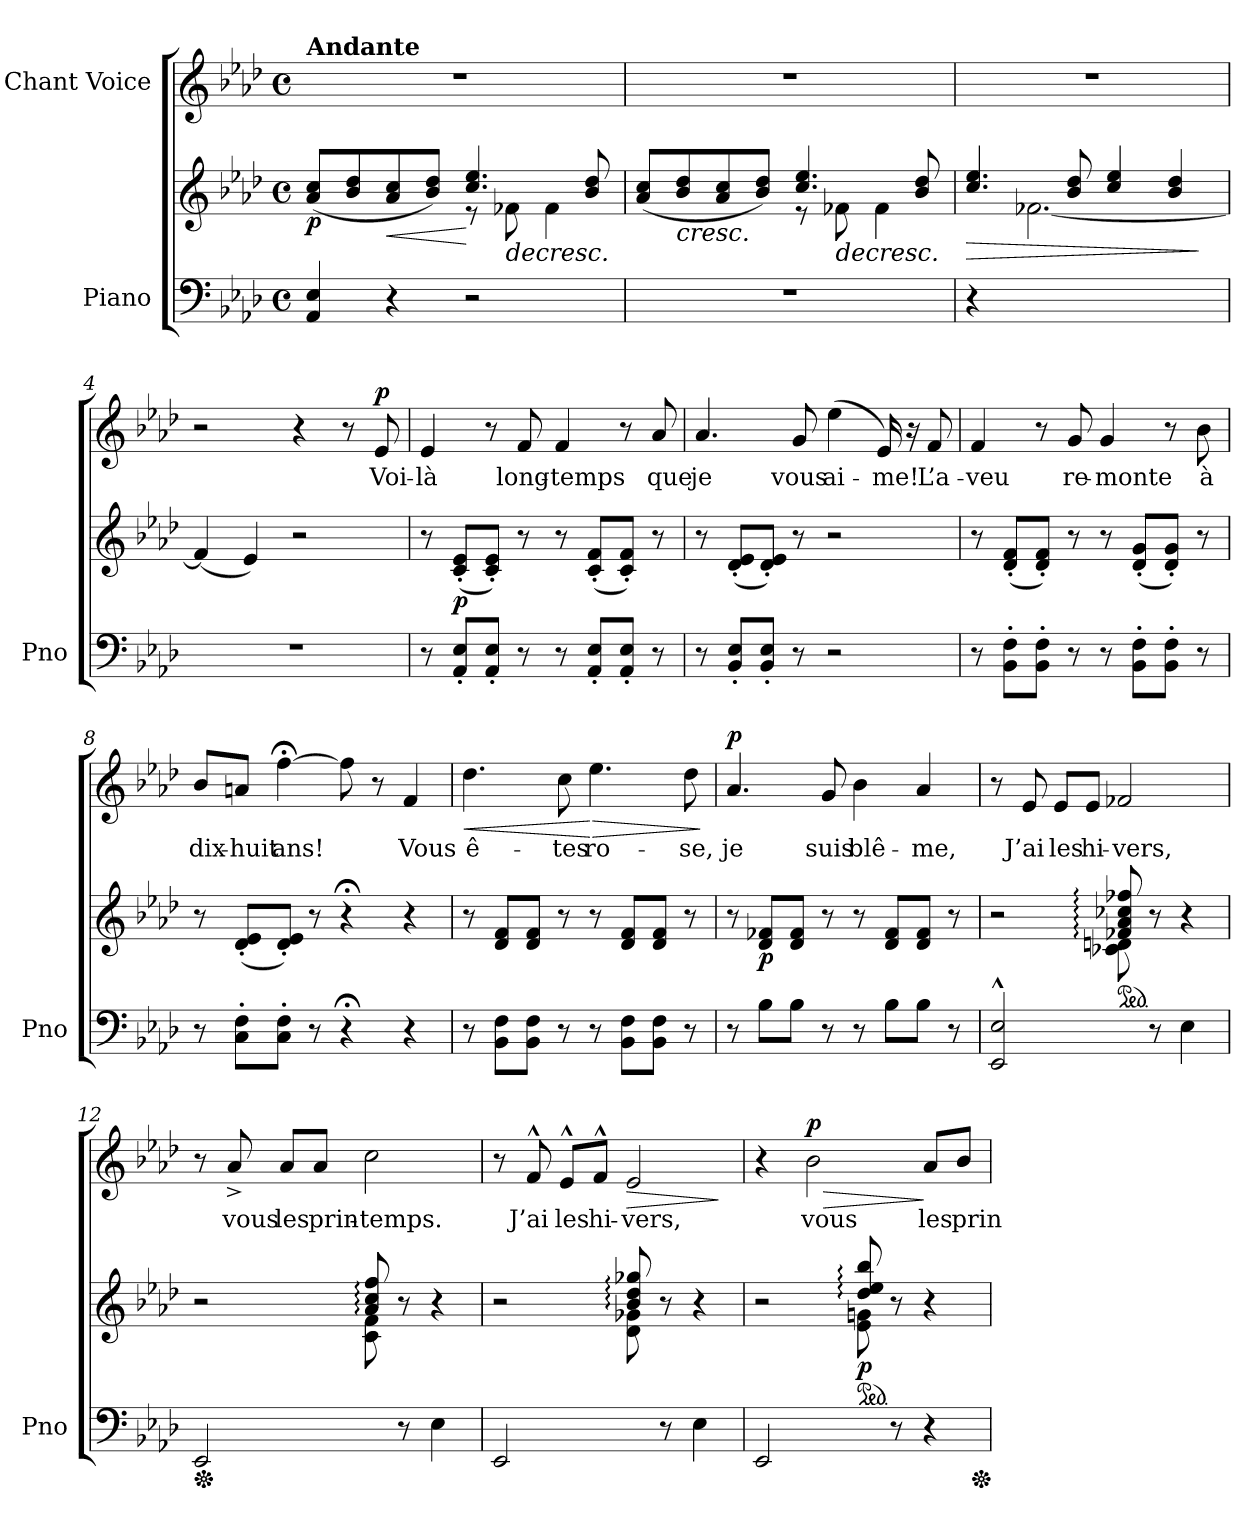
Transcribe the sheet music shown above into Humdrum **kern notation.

**kern	**kern	**dynam	**kern	**text	**dynam
*part2	*part2	*part2	*part1	*part1	*part1
*staff3	*staff2	*staff2/3	*staff1	*staff1	*staff1
*I"Piano	*	*	*I"Chant Voice	*	*
*I'Pno	*	*	*	*	*
*clefF4	*clefG2	*	*clefG2	*	*
*k[b-e-a-d-]	*k[b-e-a-d-]	*	*k[b-e-a-d-]	*	*
*M4/4	*M4/4	*	*M4/4	*	*
*met(c)	*met(c)	*	*met(c)	*	*
=1	=1	=1	=1	=1	=1
*	*^	*	*	*	*
!	!	!	!	!LO:TX:a:B:t=Andante	!	!
!	!	!	!LO:DY:b	!	!	!
4AA-/ 4E-/	(<8a-/ 8cc/L	2ryy	p	1r	.	.
.	8b-/ 8dd-/	.	.	.	.	.
!	!	!	!LO:HP:b	!	!	!
4r	8a-/ 8cc/	.	<	.	.	.
.	8b-/ 8dd-/J)	.	.	.	.	.
2r	4.cc/ 4.ee-/	8r	[	.	.	.
!	!	!	!LO:HP:b	!	!	!
.	.	8f-X\	>	.	.	.
.	.	4f-\	.	.	.	.
.	8b-/ 8dd-/	.	.	.	.	.
=2	=2	=2	=2	=2	=2	=2
1r	(<8a-/ 8cc/L	2ryy	.	1r	.	.
!	!	!	!LO:HP:b	!	!	!
.	8b-/ 8dd-/	.	<	.	.	.
.	8a-/ 8cc/	.	.	.	.	.
.	8b-/ 8dd-/J)	.	.	.	.	.
.	4.cc/ 4.ee-/	8r	]	.	.	.
!	!	!	!LO:HP:b	!	!	!
.	.	8f-X\	>	.	.	.
.	.	4f-\	.	.	.	.
.	8b-/ 8dd-/	.	.	.	.	.
*	*v	*v	*	*	*	*
.	.	[	.	.	.
=3	=3	=3	=3	=3	=3
!	!	!LO:HP:b	!	!	!
*	*^	*	*	*	*
4r	4.cc/ 4.ee-/	4ryy	>	1r	.	.
2.ryy	.	[2.f-X\	.	.	.	.
.	8b-/ 8dd-/	.	.	.	.	.
.	4cc/ 4ee-/	.	.	.	.	.
.	4b-/ 4dd-/	.	.	.	.	.
*	*v	*v	*	*	*	*
.	.	]	.	.	.
!!LO:LB:g=z
=4	=4	=4	=4	=4	=4
1r	(<4f-/]	.	2r	.	.
.	4e-/)	.	.	.	.
.	2r	.	4r	.	.
.	.	.	8r	.	.
!	!	!	!	!LO:LY:b	!LO:DY:a
.	.	.	8e-/	Voi-	p
=5	=5	=5	=5	=5	=5
!	!	!	!	!LO:LY:b	!
8r	8r	.	4e-/	-là	.
!	!	!LO:DY:b	!	!	!
8AA-/' 8E-/'L	(<8c/' 8e-/'L	p	.	.	.
8AA-/' 8E-/'J	8c/' 8e-/'J)	.	8r	.	.
!	!	!	!	!LO:LY:b	!
8r	8r	.	8f/	long-	.
!	!	!	!	!LO:LY:b	!
8r	8r	.	4f/	-temps	.
8AA-/' 8E-/'L	(<8c/' 8f/'L	.	.	.	.
8AA-/' 8E-/'J	8c/' 8f/'J)	.	8r	.	.
!	!	!	!	!LO:LY:b	!
8r	8r	.	8a-/	que	.
=6	=6	=6	=6	=6	=6
!	!	!	!	!LO:LY:b	!
8r	8r	.	4.a-/	je	.
8BB-/' 8E-/'L	(<8d-/' 8e-/'L	.	.	.	.
8BB-/' 8E-/'J	8d-/' 8e-/'J)	.	.	.	.
!	!	!	!	!LO:LY:b	!
8r	8r	.	8g/	vous	.
!	!	!	!	!LO:LY:b	!
2r	2r	.	(>4ee-\	ai-	.
!	!	!	!	!LO:LY:b	!
.	.	.	16e-/)	-me!	.
.	.	.	16r	.	.
!	!	!	!	!LO:LY:b	!
.	.	.	8f/	L’a-	.
=7	=7	=7	=7	=7	=7
!	!	!	!	!LO:LY:b	!
8r	8r	.	4f/	-veu	.
8BB-\' 8F\'L	(<8d-/' 8f/'L	.	.	.	.
8BB-\' 8F\'J	8d-/' 8f/'J)	.	8r	.	.
!	!	!	!	!LO:LY:b	!
8r	8r	.	8g/	re-	.
!	!	!	!	!LO:LY:b	!
8r	8r	.	4g/	-monte	.
8BB-\' 8F\'L	(<8d-/' 8g/'L	.	.	.	.
8BB-\' 8F\'J	8d-/' 8g/'J)	.	8r	.	.
!	!	!	!	!LO:LY:b	!
8r	8r	.	8b-\	à	.
!!LO:LB:g=z
=8	=8	=8	=8	=8	=8
!	!	!	!	!LO:LY:b	!
8r	8r	.	8b-/L	dix-	.
!	!	!	!	!LO:LY:b	!
8C\' 8F\'L	(<8d-/' 8e-/'L	.	8an/J	-huit	.
!	!	!	!	!LO:LY:b	!
8C\' 8F\'J	8d-/' 8e-/'J)	.	[4ff;<\	ans!	.
8r	8r	.	.	.	.
4r;<	4r;<	.	8ff\]	.	.
.	.	.	8r	.	.
!	!	!	!	!LO:LY:b	!
4r	4r	.	4f/	Vous	.
=9	=9	=9	=9	=9	=9
!	!	!	!	!LO:LY:b	!LO:HP:b
8r	8r	.	4.dd-\	ê-	<
8BB-\ 8F\L	8d-/ 8f/L	.	.	.	.
8BB-\ 8F\J	8d-/ 8f/J	.	.	.	.
!	!	!	!	!LO:LY:b	!
8r	8r	.	8cc\	-tes	.
!	!	!	!	!LO:LY:b	!LO:HP:n=1:b
8r	8r	.	4.ee-\	ro-	[ >
8BB-\ 8F\L	8d-/ 8f/L	.	.	.	.
8BB-\ 8F\J	8d-/ 8f/J	.	.	.	.
!	!	!	!	!LO:LY:b	!
8r	8r	.	8dd-\	-se,	.
.	.	]	.	.	]
=10	=10	=10	=10	=10	=10
!	!	!	!	!LO:LY:b	!LO:DY:a
8r	8r	.	4.a-/	je	p
!	!	!LO:DY:b	!	!	!
8B-\L	8d-/ 8f-X/L	p	.	.	.
8B-\J	8d-/ 8f-/J	.	.	.	.
!	!	!	!	!LO:LY:b	!
8r	8r	.	8g/	suis	.
!	!	!	!	!LO:LY:b	!
8r	8r	.	4b-\	blê-	.
8B-\L	8d-/ 8f-/L	.	.	.	.
!	!	!	!	!LO:LY:b	!
8B-\J	8d-/ 8f-/J	.	4a-/	-me,	.
8r	8r	.	.	.	.
=11	=11	=11	=11	=11	=11
*	*^	*	*	*	*
2EE-/^^ 2E-/^^	2r	2ryy	.	8r	.	.
!	!	!	!	!	!LO:LY:b	!
.	.	.	.	8e-/	J’ai	.
!	!	!	!	!	!LO:LY:b	!
.	.	.	.	8e-/L	les	.
!	!	!	!	!	!LO:LY:b	!
.	.	.	.	8e-/J	hi-	.
*	*ped	*	*	*	*	*
!	!	!	!	!	!LO:LY:b	!
8ryy	8f-X/: 8a-/: 8cc-X/: 8ff-X/:	8c-X\ 8dn\	.	2f-X/	-vers,	.
8r	8r	4.ryy	.	.	.	.
4E-\	4r	.	.	.	.	.
!!LO:LB:g=z
=12	=12	=12	=12	=12	=12	=12
*Xped	*	*	*	*	*	*
2EE-/	2r	2ryy	.	8r	.	.
!	!	!	!	!	!LO:LY:b	!
.	.	.	.	8a-^/	vous	.
!	!	!	!	!	!LO:LY:b	!
.	.	.	.	8a-/L	les	.
!	!	!	!	!	!LO:LY:b	!
.	.	.	.	8a-/J	prin-	.
!	!	!	!	!	!LO:LY:b	!
8ryy	8a-/: 8cc/: 8ff/:	8c\ 8f\	.	2cc\	-temps.	.
8r	8r	4.ryy	.	.	.	.
4E-\	4r	.	.	.	.	.
=13	=13	=13	=13	=13	=13	=13
2EE-/	2r	2ryy	.	8r	.	.
!	!	!	!	!	!LO:LY:b	!
.	.	.	.	8f^^/	J’ai	.
!	!	!	!	!	!LO:LY:b	!
.	.	.	.	8e-^^/L	les	.
!	!	!	!	!	!LO:LY:b	!
.	.	.	.	8f^^/J	hi-	.
!	!	!	!	!	!LO:LY:b	!LO:HP:b
8ryy	8b-/: 8dd-/: 8gg-X/:	8d-\ 8g-X\	.	2e-/	-vers,	>
8r	8r	4.ryy	.	.	.	.
4E-\	4r	.	.	.	.	.
*	*v	*v	*	*	*	*
.	.	.	.	.	]
=14	=14	=14	=14	=14	=14
*	*^	*	*	*	*
2EE-/	2r	2ryy	.	4r	.	.
!	!	!	!	!	!LO:LY:b	!LO:HP:b
!	!	!	!	!	!	!LO:DY:n=1:a
.	.	.	.	2b-\	vous	> p
*	*ped	*	*	*	*	*
!	!	!	!LO:DY:b	!	!	!
8ryy	8dd-/: 8ee-/: 8bb-/:	8e-\ 8gn\	p	.	.	.
8r	8r	4.ryy	.	.	.	.
!	!	!	!	!	!LO:LY:b	!
4r	4r	.	.	8a-/L	les	]
!	!	!	!	!	!LO:LY:b	!
.	.	.	.	8b-/J	prin-	.
*	*v	*v	*	*	*	*
*Xped	*	*	*	*	*
=	=	=	=	=	=
*-	*-	*-	*-	*-	*-
